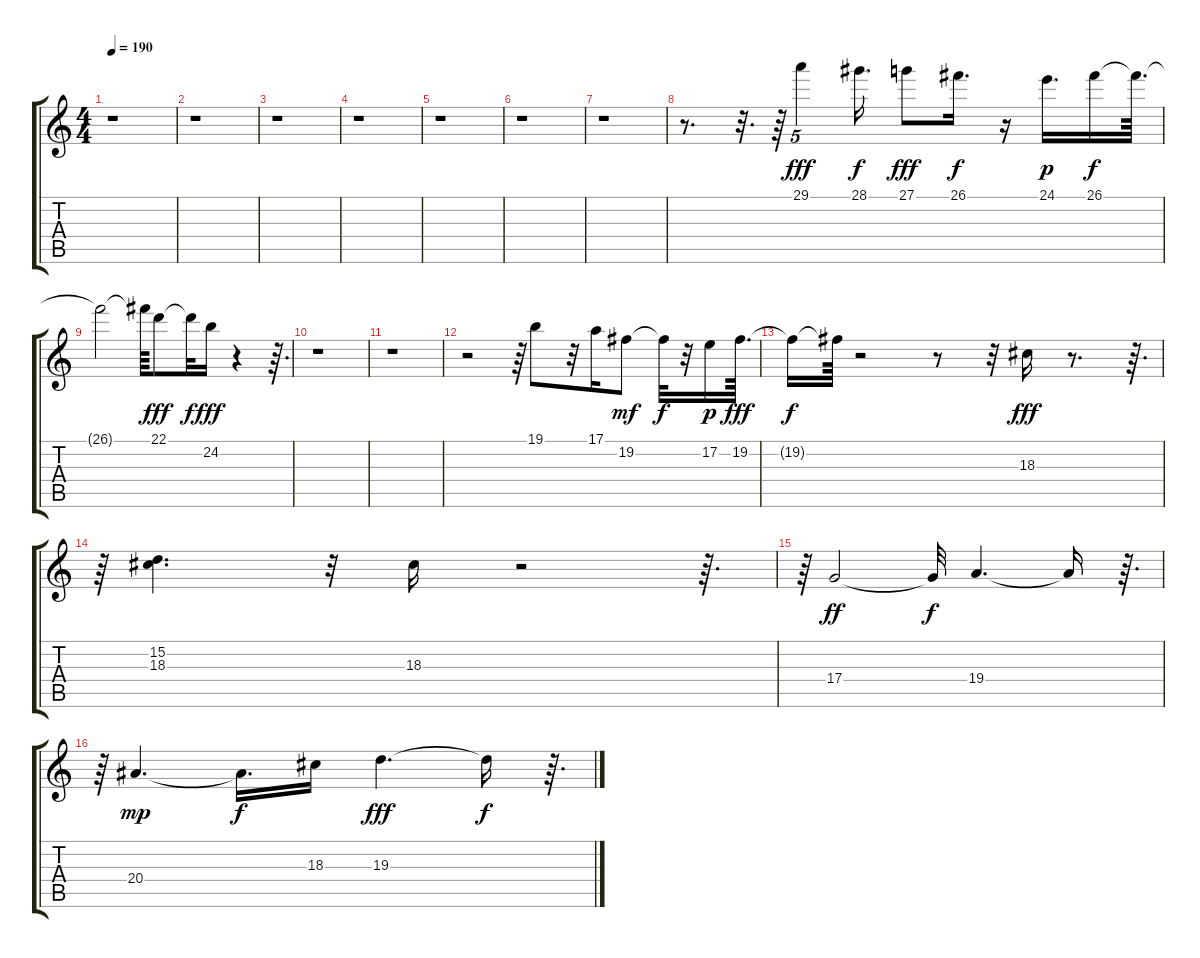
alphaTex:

\track "" {instrument trumpet}
\staff {score tabs}
\tuning (E4 B3 G3 D3 A2 E2) {hide}
\ts (4 4)
\tempo 190
\clef g2
\ks c
r.1{dy f} |
r.1 |
r.1 |
r.1 |
r.1 |
r.1 |
r.1 |
r.8{d} r.32{d} r.64 29.1.4{tu (5 4) dy fff} 28.1.16{d dy f} 27.1.8{dy fff} 26.1.16{d dy f} r.16 24.1.16{d dy p} 26.1.16{dy f} 26.1{t}.64{d} |
26.1{t}.2 26.1{t}.64 22.1.8{dy fff} 22.1{t}.32{dy f} 24.2.16{dy fff} r.4 r.64{d} |
r.1 |
r.1 |
r.2 r.64 19.1.8 r.32 17.1.16 19.2.8{dy mf} 19.2{t}.32{dy f} r.32 17.2.16{dy p} 19.2.64{d dy fff} |
19.2{t}.16{dy f} 19.2{t}.64 r.2 r.8 r.32 18.3.16{dy fff} r.8{d} r.64{d} |
r.64 (15.2 18.3).4{d} r.32 18.3.16 r.2 r.64{d} |
r.64 17.4.2{dy ff} 17.4{t}.32{dy f} 19.4.4{d} 19.4{t}.16 r.64{d} |
r.64 20.4.4{d dy mp} 20.4{t}.16{d dy f} 18.3.16 19.3.4{d dy fff} 19.3{t}.16{dy f} r.64{d}
